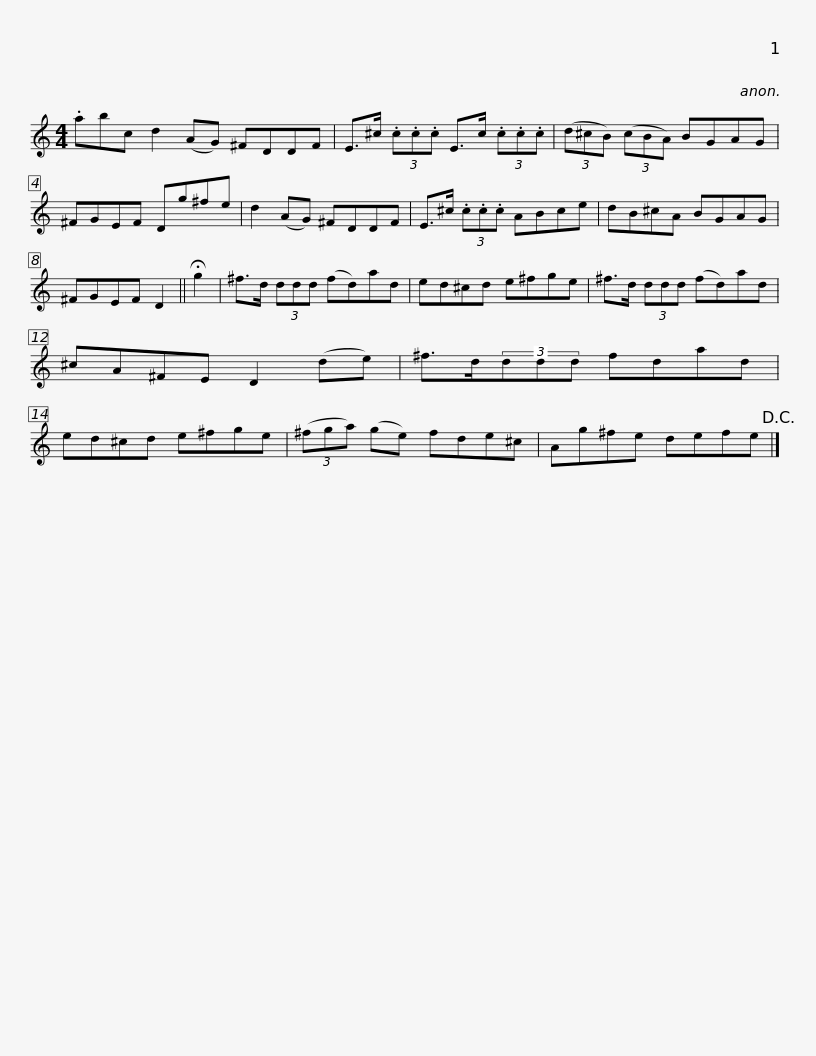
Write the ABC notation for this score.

X:1
L:1/8
M:4/4
I:linebreak $
K:C
V:1 treble
V:1
 .abc d2 (AG) ^FDDF | E>^c (3.c.c.c E>c (3.c.c.c | (3(d^cB) (3(cBA) BGAG | ^FGEF Dg^fe |$ d2 (AG) ^FDDF | %5
 E>^c (3.c.c.c ABce | dB^cA BGAG | ^FGEF D2 || !fermata!g2 | ^f>d (3ddd (fd)ad |$ %10
 ed^cd e^fge | ^f>d (3ddd (fd)ad | ^cA^FE D2 (de) | ^f>d(3ddd fdad | ed^cd e^fge |$ %15
 (3(^fga) (ge) fde^c | Ag^fe defe!D.C.! |] %17
